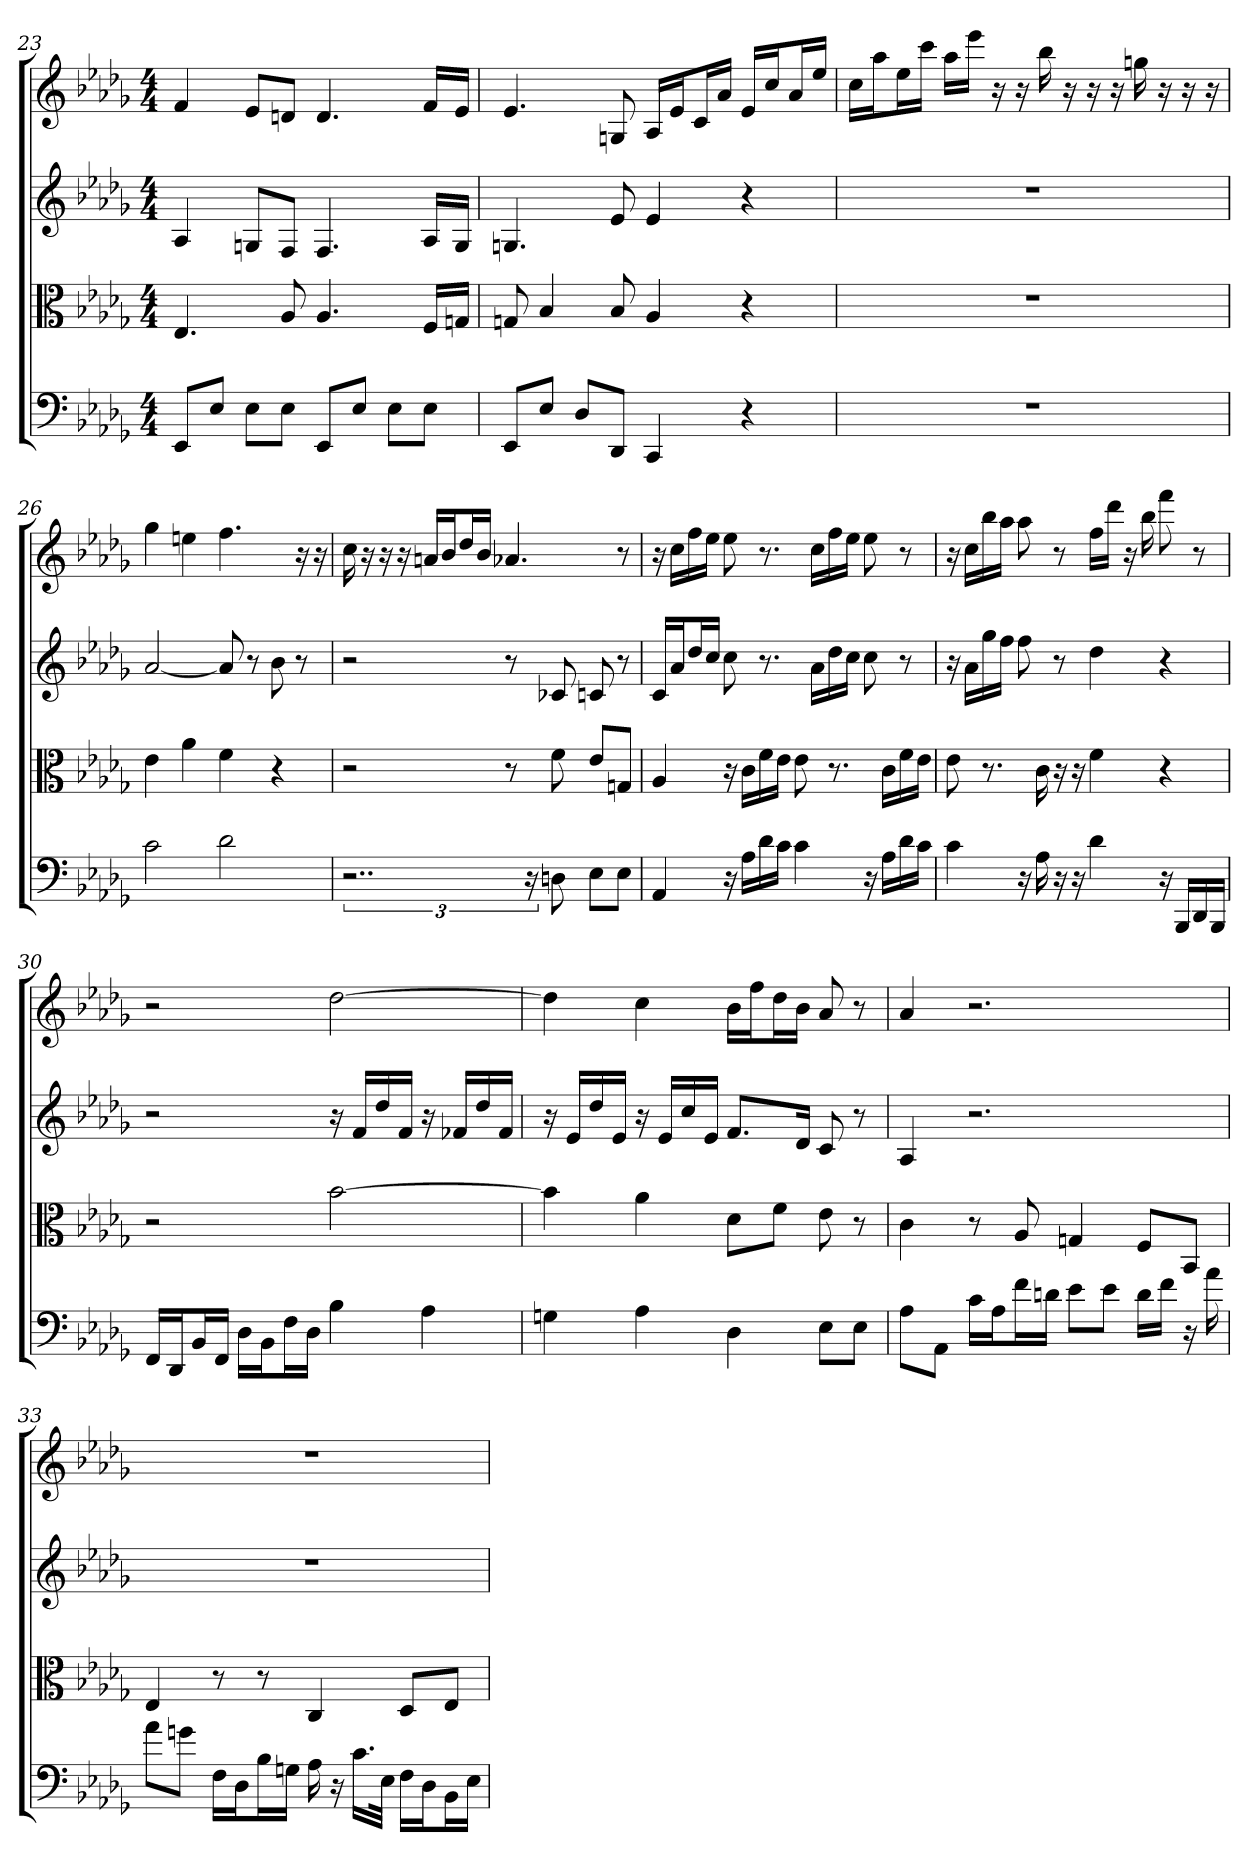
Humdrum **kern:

**kern	**kern	**kern	**kern
*part4	*part3	*part2	*part1
*staff4	*staff3	*staff2	*staff1
*clefF4	*clefC3	*clefG2	*clefG2
*k[b-e-a-d-g-]	*k[b-e-a-d-g-]	*k[b-e-a-d-g-]	*k[b-e-a-d-g-]
*D-:	*D-:	*D-:	*D-:
*M4/4	*M4/4	*M4/4	*M4/4
=23	=23	=23	=23
8EE-/L	4.E-	4A-	4f
8E-/J	.	.	.
8E-\L	.	8Gn/L	8e-/L
8E-\J	8A-	8F/J	8dn/J
8EE-/L	4.A-	4.F	4.d
8E-/J	.	.	.
8E-\L	.	.	.
8E-\J	16F/LL	16A-/LL	16f/LL
.	16Gn/JJ	16G/JJ	16e-/JJ
=24	=24	=24	=24
8EE-/L	8Gn	4.Gn	4.e-
8E-/J	4B-	.	.
8D-/L	.	.	.
8DD-/J	8B-	8e-	8Gn
4CC	4A-	4e-	16A-/LL
.	.	.	16e-/J
.	.	.	16c/L
.	.	.	16a-/JJ
4r	4r	4r	16e-/LL
.	.	.	16cc/J
.	.	.	16a-/L
.	.	.	16ee-/JJ
=25	=25	=25	=25
1r	1r	1r	16cc\LL
.	.	.	16aa-\J
.	.	.	16ee-\L
.	.	.	16ccc\JJ
.	.	.	16aa-\LL
.	.	.	16eee-\JJ
.	.	.	16r
.	.	.	16r
.	.	.	16bb-
.	.	.	16r
.	.	.	16r
.	.	.	16r
.	.	.	16ggn
.	.	.	16r
.	.	.	16r
.	.	.	16r
=26	=26	=26	=26
2c	4e-	[2a-	4gg-
.	4a-	.	4een
2d-	4f	8a-]	4.ff
.	.	8r	.
.	4r	8b-	.
.	.	8r	16r
.	.	.	16r
=27	=27	=27	=27
3..r	2r	2r	16cc
.	.	.	16r
.	.	.	16r
.	.	.	16r
.	.	.	16an/LL
.	.	.	16b-/J
.	.	.	16dd-/L
.	.	.	16b-/JJ
.	8r	8r	4.a-X
24r	.	.	.
8Dn	8f	8c-X	.
8E-\L	8e-/L	8cn	.
8E-\J	8Gn/J	8r	8r
=28	=28	=28	=28
4AA-	4A-	16c/LL	16r
.	.	16a-/J	16cc\LL
.	.	16dd-/L	16ff\
.	.	16cc/JJ	16ee-\JJ
16r	16r	8cc	8ee-
16A-\LL	16c\LL	.	.
16d-\	16f\	8.r	8.r
16c\JJ	16e-\JJ	.	.
4c	8e-	.	.
.	.	16a-\LL	16cc\LL
.	8.r	16dd-\	16ff\
.	.	16cc\JJ	16ee-\JJ
16r	.	8cc	8ee-
16A-\LL	16c\LL	.	.
16d-\	16f\	8r	8r
16c\JJ	16e-\JJ	.	.
=29	=29	=29	=29
4c	8e-	16r	16r
.	.	16a-\LL	16cc\LL
.	8.r	16gg-\	16bb-\
.	.	16ff\JJ	16aa-\JJ
16r	.	8ff	8aa-
16A-	16c	.	.
16r	16r	8r	8r
16r	16r	.	.
4d-	4f	4dd-	16ff\LL
.	.	.	16ddd-\JJ
.	.	.	16r
.	.	.	16bb-
16r	4r	4r	8fff
16BBB-/LL	.	.	.
16DD-/	.	.	8r
16BBB-/JJ	.	.	.
=30	=30	=30	=30
16FF/LL	2r	2r	2r
16DD-/J	.	.	.
16BB-/L	.	.	.
16FF/JJ	.	.	.
16D-\LL	.	.	.
16BB-\J	.	.	.
16F\L	.	.	.
16D-\JJ	.	.	.
4B-	[2b-	16r	[2dd-
.	.	16f/LL	.
.	.	16dd-/	.
.	.	16f/JJ	.
4A-	.	16r	.
.	.	16f-X/LL	.
.	.	16dd-/	.
.	.	16f-/JJ	.
=31	=31	=31	=31
4Gn	4b-]	16r	4dd-]
.	.	16e-/LL	.
.	.	16dd-/	.
.	.	16e-/JJ	.
4A-	4a-	16r	4cc
.	.	16e-/LL	.
.	.	16cc/	.
.	.	16e-/JJ	.
4D-	8d-\L	8.f/L	16b-\LL
.	.	.	16ff\J
.	8f\J	.	16dd-\L
.	.	16d-/Jk	16b-\JJ
8E-\L	8e-	8c	8a-
8E-\J	8r	8r	8r
=32	=32	=32	=32
8A-\L	4c	4A-	4a-
8AA-\J	.	.	.
16c\LL	8r	2.r	2.r
16A-\J	.	.	.
16f\L	8A-	.	.
16dn\JJ	.	.	.
8e-\L	4Gn	.	.
8e-\J	.	.	.
16d\LL	8F/L	.	.
16f\JJ	.	.	.
16r	8BB-/J	.	.
16a-	.	.	.
=33	=33	=33	=33
8a-\L	4E-	1r	1r
8gn\J	.	.	.
16F\LL	8r	.	.
16D-\J	.	.	.
16B-\L	8r	.	.
16Gn\JJ	.	.	.
16A-	4C	.	.
16r	.	.	.
16.c\LL	.	.	.
32E-\JJk	.	.	.
16F\LL	8D-/L	.	.
16D-\J	.	.	.
16BB-\L	8E-/J	.	.
16E-\JJ	.	.	.
=	=	=	=
*-	*-	*-	*-
